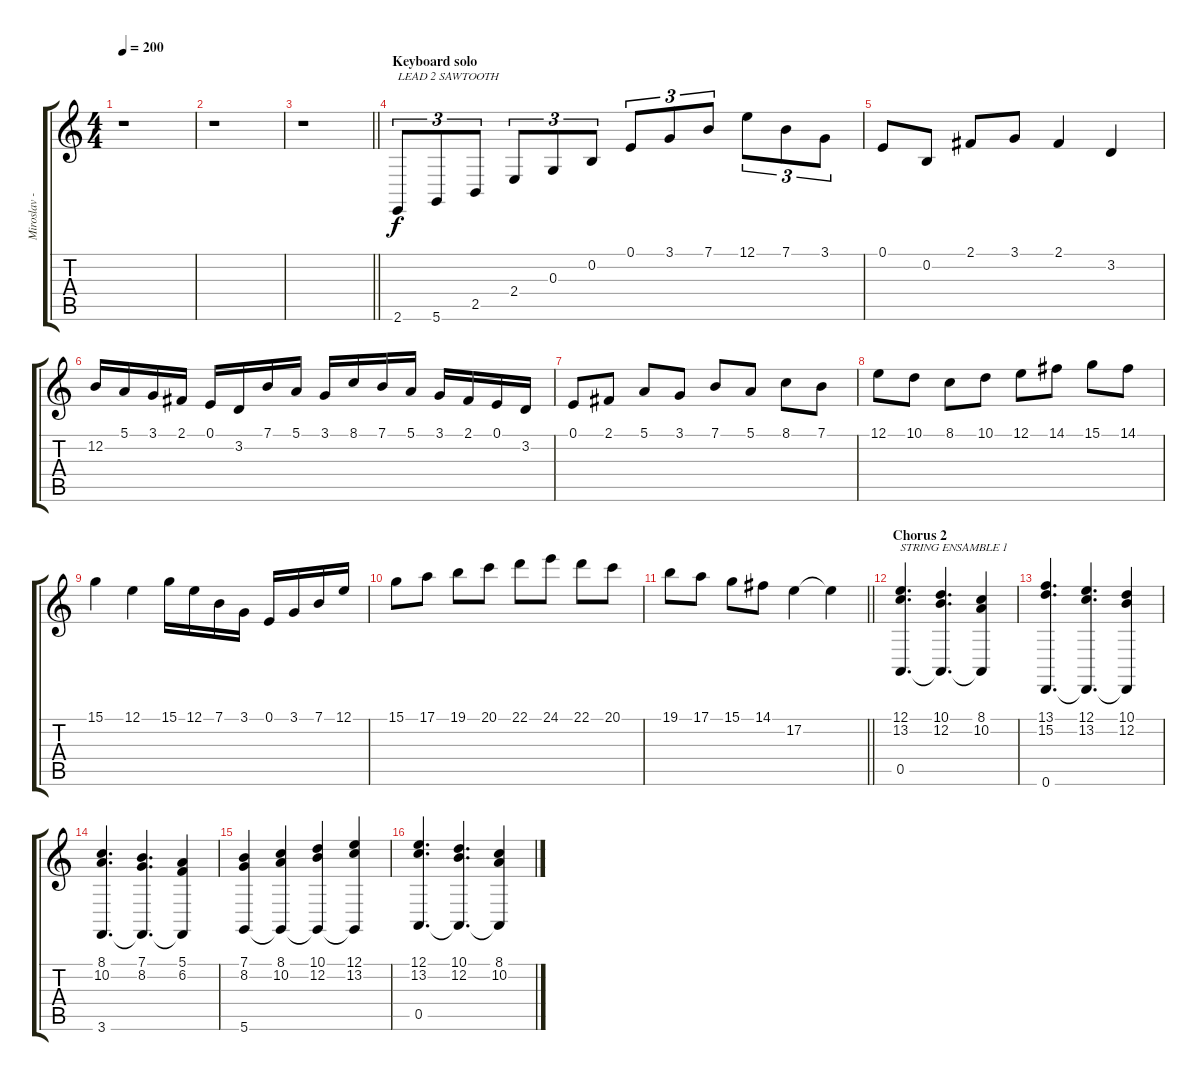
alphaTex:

\track ("Miroslav - Keyboard " "Miroslav -") {instrument stringensemble1}
\staff {score tabs}
\tuning (E4 B3 G3 D3 A2 D2) {hide}
\ts (4 4)
\tempo 200
\clef g2
\ks c
r.1{dy f} |
r.1 |
\barLineRight lightlight
r.1 |
\section ("" "Keyboard solo")
2.6.8{tu (3 2) txt "LEAD 2 SAWTOOTH" instrument lead2sawtooth} 5.6.8{tu (3 2)} 2.5.8{tu (3 2)} 2.4.8{tu (3 2)} 0.3.8{tu (3 2)} 0.2.8{tu (3 2)} 0.1.8{tu (3 2)} 3.1.8{tu (3 2)} 7.1.8{tu (3 2)} 12.1.8{tu (3 2)} 7.1.8{tu (3 2)} 3.1.8{tu (3 2)} |
0.1.8 0.2.8 2.1.8 3.1.8 2.1.4 3.2.4 |
12.2.16 5.1.16 3.1.16 2.1.16 0.1.16 3.2.16 7.1.16 5.1.16 3.1.16 8.1.16 7.1.16 5.1.16 3.1.16 2.1.16 0.1.16 3.2.16 |
0.1.8 2.1.8 5.1.8 3.1.8 7.1.8 5.1.8 8.1.8 7.1.8 |
12.1.8 10.1.8 8.1.8 10.1.8 12.1.8 14.1.8 15.1.8 14.1.8 |
15.1.4 12.1.4 15.1.16 12.1.16 7.1.16 3.1.16 0.1.16 3.1.16 7.1.16 12.1.16 |
15.1.8 17.1.8 19.1.8 20.1.8 22.1.8 24.1.8 22.1.8 20.1.8 |
\barLineRight lightlight
19.1.8 17.1.8 15.1.8 14.1.8 17.2.4 17.2{t}.4 |
\section ("" "Chorus 2 ")
(12.1 13.2 0.5).4{d txt "STRING ENSAMBLE 1" instrument stringensemble1} (10.1 12.2 0.5{t}).4{d} (8.1 10.2 0.5{t}).4 |
(13.1 15.2 0.6).4{d} (12.1 13.2 0.6{t}).4{d} (10.1 12.2 0.6{t}).4 |
(8.1 10.2 3.6).4{d} (7.1 8.2 3.6{t}).4{d} (5.1 6.2 3.6{t}).4 |
(7.1 8.2 5.6).4 (8.1 10.2 5.6{t}).4 (10.1 12.2 5.6{t}).4 (12.1 13.2 5.6{t}).4 |
(12.1 13.2 0.5).4{d} (10.1 12.2 0.5{t}).4{d} (8.1 10.2 0.5{t}).4
